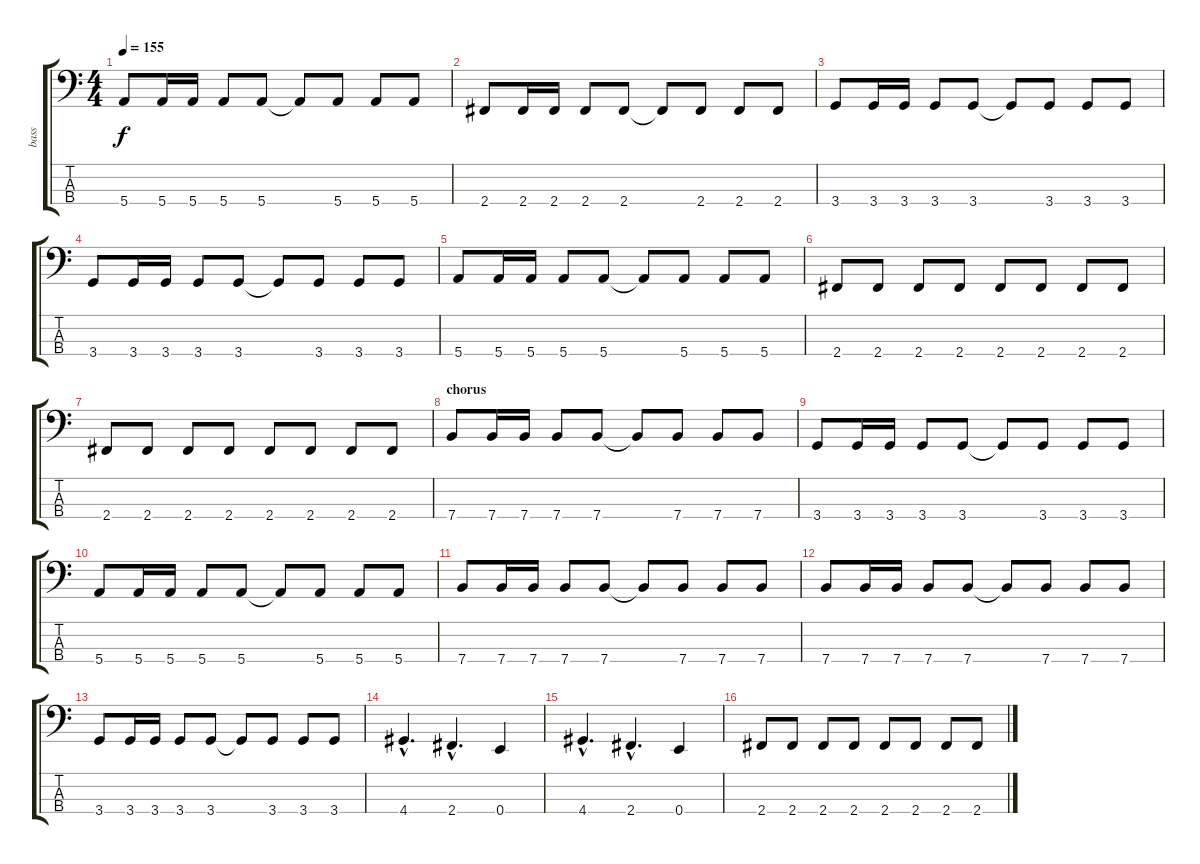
\track ("bass" "bass") {instrument electricbassfinger}
\staff {score tabs}
\tuning (G2 D2 A1 E1) {hide}
\ts (4 4)
\tempo 155
\clef f4
\ks c
5.4.8{dy f} 5.4.16 5.4.16 5.4.8 5.4.8 5.4{t}.8 5.4.8 5.4.8 5.4.8 |
2.4.8 2.4.16 2.4.16 2.4.8 2.4.8 2.4{t}.8 2.4.8 2.4.8 2.4.8 |
3.4.8 3.4.16 3.4.16 3.4.8 3.4.8 3.4{t}.8 3.4.8 3.4.8 3.4.8 |
3.4.8 3.4.16 3.4.16 3.4.8 3.4.8 3.4{t}.8 3.4.8 3.4.8 3.4.8 |
5.4.8 5.4.16 5.4.16 5.4.8 5.4.8 5.4{t}.8 5.4.8 5.4.8 5.4.8 |
2.4.8 2.4.8 2.4.8 2.4.8 2.4.8 2.4.8 2.4.8 2.4.8 |
2.4.8 2.4.8 2.4.8 2.4.8 2.4.8 2.4.8 2.4.8 2.4.8 |
\section ("" "chorus")
7.4.8 7.4.16 7.4.16 7.4.8 7.4.8 7.4{t}.8 7.4.8 7.4.8 7.4.8 |
3.4.8 3.4.16 3.4.16 3.4.8 3.4.8 3.4{t}.8 3.4.8 3.4.8 3.4.8 |
5.4.8 5.4.16 5.4.16 5.4.8 5.4.8 5.4{t}.8 5.4.8 5.4.8 5.4.8 |
7.4.8 7.4.16 7.4.16 7.4.8 7.4.8 7.4{t}.8 7.4.8 7.4.8 7.4.8 |
7.4.8 7.4.16 7.4.16 7.4.8 7.4.8 7.4{t}.8 7.4.8 7.4.8 7.4.8 |
3.4.8 3.4.16 3.4.16 3.4.8 3.4.8 3.4{t}.8 3.4.8 3.4.8 3.4.8 |
4.4{hac}.4{d} 2.4{hac}.4{d} 0.4.4 |
4.4{hac}.4{d} 2.4{hac}.4{d} 0.4.4 |
2.4.8 2.4.8 2.4.8 2.4.8 2.4.8 2.4.8 2.4.8 2.4.8
